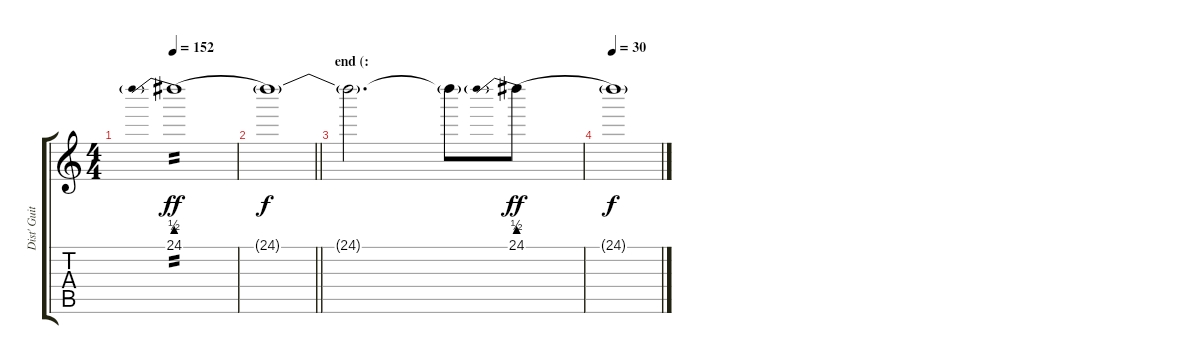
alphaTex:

\track ("Dist' Guitar 1" "Dist' Guit") {instrument distortionguitar}
\staff {score tabs}
\tuning (D4 A3 F3 C3 G2 C2) {hide}
\ts (4 4)
\tempo 152
\clef g2
\ks c
24.1{be (prebend 0 2 60 2)}.1{tp 2 dy ff} |
\barLineRight lightlight
24.1{t}.1{dy f} |
\section ("" "end (:")
24.1{t}.2{d} 24.1{t}.8 24.1{be (prebend 0 2 60 2)}.8{dy ff} |
\tempo 30
24.1{t}.1{dy f volume 0}
